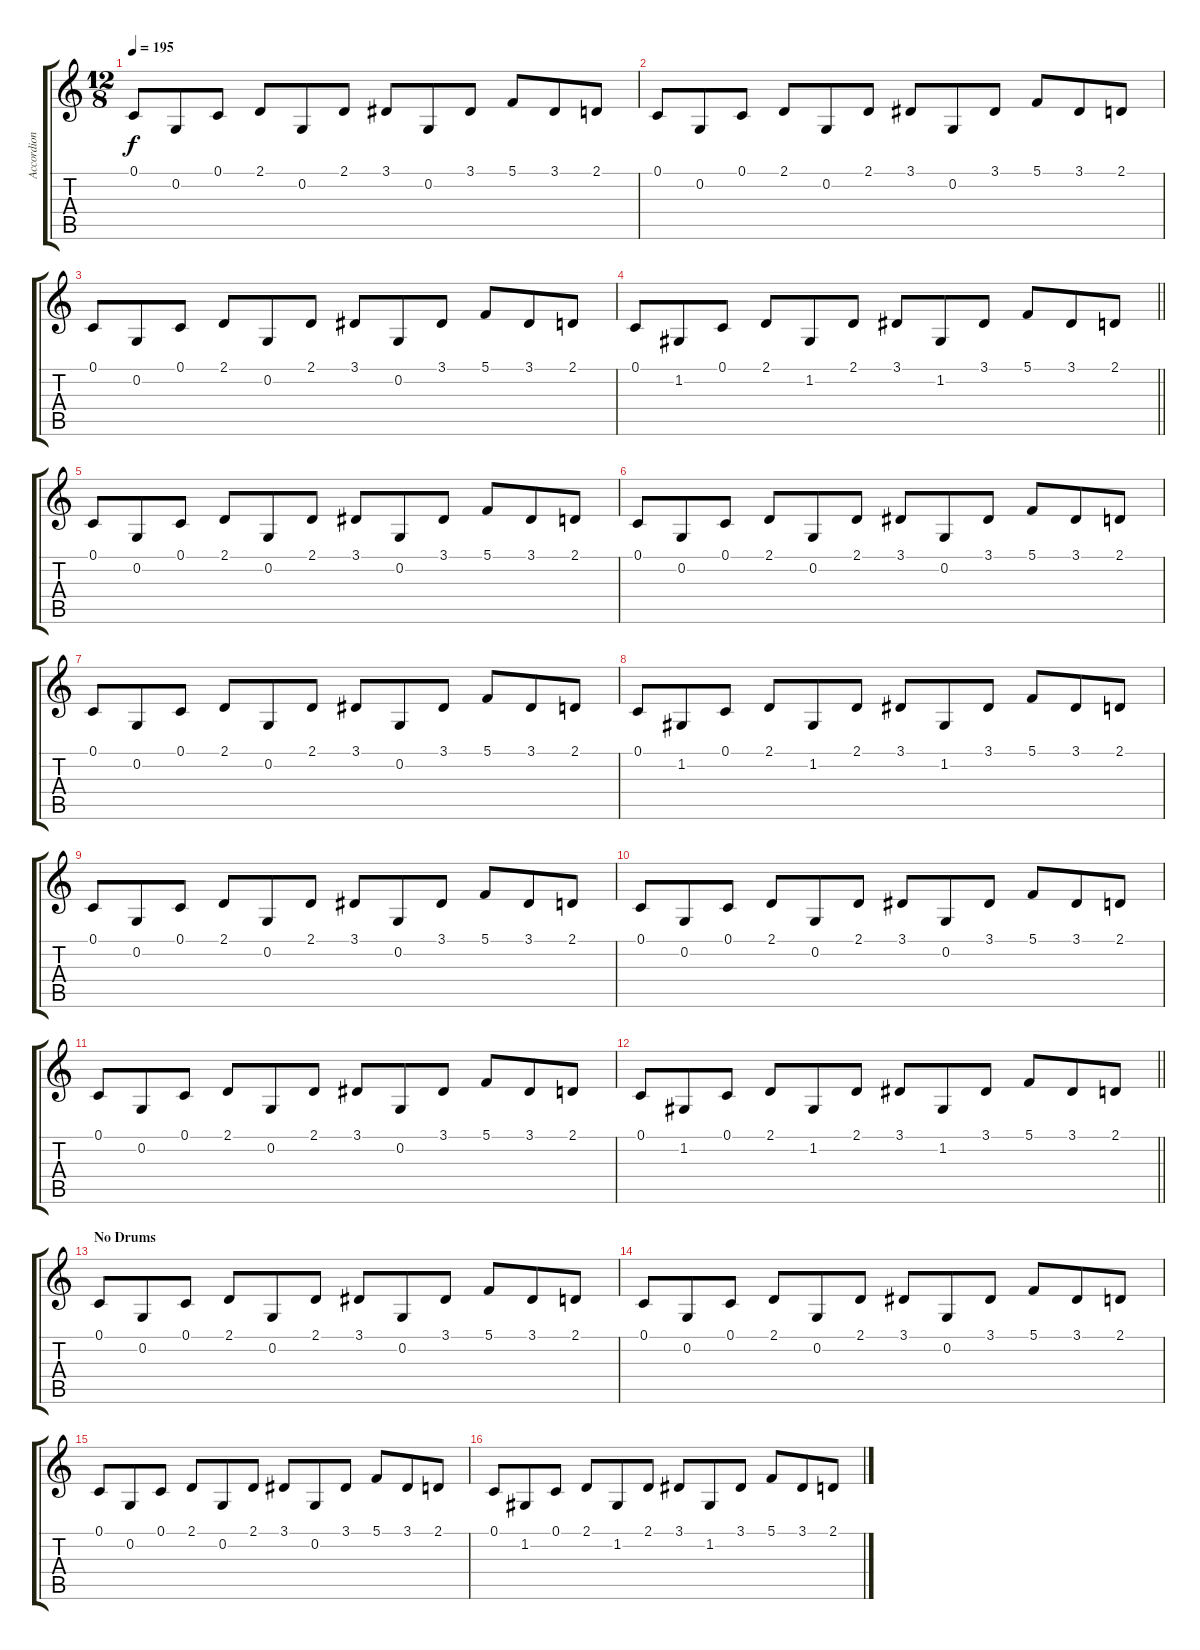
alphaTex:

\track ("Accordion" "Accordion") {instrument accordion}
\staff {score tabs}
\tuning (C4 G3 Eb3 Bb2 F2 C2) {hide}
\ts (12 8)
\tempo 195
\clef g2
\ks c
0.1.8{dy f} 0.2.8 0.1.8 2.1.8 0.2.8 2.1.8 3.1.8 0.2.8 3.1.8 5.1.8 3.1.8 2.1.8 |
0.1.8 0.2.8 0.1.8 2.1.8 0.2.8 2.1.8 3.1.8 0.2.8 3.1.8 5.1.8 3.1.8 2.1.8 |
0.1.8 0.2.8 0.1.8 2.1.8 0.2.8 2.1.8 3.1.8 0.2.8 3.1.8 5.1.8 3.1.8 2.1.8 |
\barLineRight lightlight
0.1.8 1.2.8 0.1.8 2.1.8 1.2.8 2.1.8 3.1.8 1.2.8 3.1.8 5.1.8 3.1.8 2.1.8 |
0.1.8 0.2.8 0.1.8 2.1.8 0.2.8 2.1.8 3.1.8 0.2.8 3.1.8 5.1.8 3.1.8 2.1.8 |
0.1.8 0.2.8 0.1.8 2.1.8 0.2.8 2.1.8 3.1.8 0.2.8 3.1.8 5.1.8 3.1.8 2.1.8 |
0.1.8 0.2.8 0.1.8 2.1.8 0.2.8 2.1.8 3.1.8 0.2.8 3.1.8 5.1.8 3.1.8 2.1.8 |
0.1.8 1.2.8 0.1.8 2.1.8 1.2.8 2.1.8 3.1.8 1.2.8 3.1.8 5.1.8 3.1.8 2.1.8 |
0.1.8 0.2.8 0.1.8 2.1.8 0.2.8 2.1.8 3.1.8 0.2.8 3.1.8 5.1.8 3.1.8 2.1.8 |
0.1.8 0.2.8 0.1.8 2.1.8 0.2.8 2.1.8 3.1.8 0.2.8 3.1.8 5.1.8 3.1.8 2.1.8 |
0.1.8 0.2.8 0.1.8 2.1.8 0.2.8 2.1.8 3.1.8 0.2.8 3.1.8 5.1.8 3.1.8 2.1.8 |
\barLineRight lightlight
0.1.8 1.2.8 0.1.8 2.1.8 1.2.8 2.1.8 3.1.8 1.2.8 3.1.8 5.1.8 3.1.8 2.1.8 |
\section ("" "No Drums")
0.1.8 0.2.8 0.1.8 2.1.8 0.2.8 2.1.8 3.1.8 0.2.8 3.1.8 5.1.8 3.1.8 2.1.8 |
0.1.8 0.2.8 0.1.8 2.1.8 0.2.8 2.1.8 3.1.8 0.2.8 3.1.8 5.1.8 3.1.8 2.1.8 |
0.1.8 0.2.8 0.1.8 2.1.8 0.2.8 2.1.8 3.1.8 0.2.8 3.1.8 5.1.8 3.1.8 2.1.8 |
0.1.8 1.2.8 0.1.8 2.1.8 1.2.8 2.1.8 3.1.8 1.2.8 3.1.8 5.1.8 3.1.8 2.1.8
